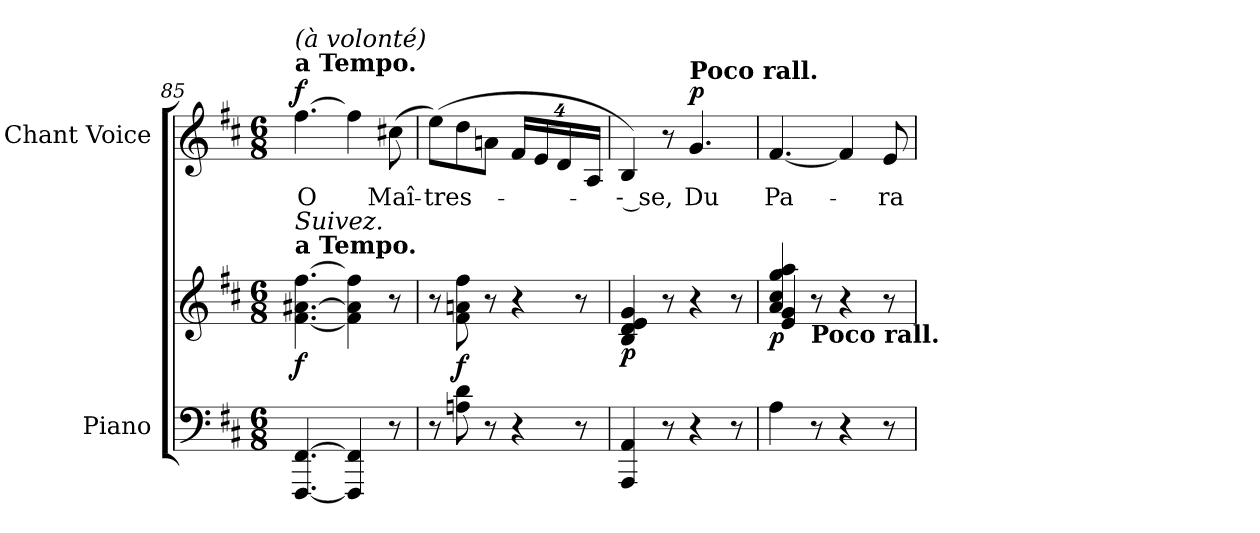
**kern	**kern	**dynam	**kern	**text	**dynam
*part2	*part2	*part2	*part1	*part1	*part1
*staff3	*staff2	*staff2/3	*staff1	*staff1	*staff1
*I"Piano	*	*	*I"Chant Voice	*	*
*I'Pno	*	*	*	*	*
*clefF4	*clefG2	*	*clefG2	*	*
*k[f#c#]	*k[f#c#]	*	*k[f#c#]	*	*
*M6/8	*M6/8	*	*M6/8	*	*
=85	=85	=85	=85	=85	=85
!	!	!	!LO:TX:a:B:t=a Tempo.	!	!
!	!	!	!LO:TX:i:t=(à volonté)	!	!
!	!LO:TX:a:B:t=a Tempo.	!	!	!	!
!	!LO:TX:i:t=Suivez.	!	!	!	!
!	!	!LO:DY:b	!	!	!LO:DY:a
[4.FFF#/ [4.FF#/	[4.f#\ [>4.a#X\ [4.ff#\	f	[4.ff#\	O	f
4FFF#/] 4FF#/]	4f#\] 4a#\] 4ff#\]	.	4ff#\]	.	.
8r	8r	.	(8cc#X\	Maî-	.
=86	=86	=86	=86	=86	=86
8r	8r	.	(8ee\L)	-tres-	.
!	!	!LO:DY:b	!	!	!
8An\ 8d\	8f#\ 8an\ 8ff#\	f	8dd\	.	.
8r	8r	.	8an\J	.	.
*	*	*	*Xbrackettup	*	*
4r	4r	.	32%3f#/L	.	.
.	.	.	32%3e/	.	.
.	.	.	32%3d/	.	.
8r	8r	.	.	.	.
.	.	.	32%3A/J	.	.
=87	=87	=87	=87	=87	=87
!	!	!LO:DY:b	!	!	!
4AAA/ 4AA/	4B/ 4d/ 4e/ 4g/	p	4B/)	-- se,	.
8r	8r	.	8r	.	.
!	!	!	!LO:TX:a:B:t=Poco rall.	!	!
!	!	!	!	!	!LO:DY:a
4r	4r	.	4.g/	Du	p
8r	8r	.	.	.	.
=88	=88	=88	=88	=88	=88
*^	*^	*	*	*	*
!	!	!	!	!LO:DY:b	!	!	!
4ryy	4A\	4a/ 4cc#/ 4gg/ 4aa/	4e/ 4g/	p	[4.f#/	Pa-	.
!	!	!LO:TX:b:B:t=Poco rall.	!	!	!	!	!
8r	2ryy	8r	2ryy	.	.	.	.
4r	.	4r	.	.	4f#/]	.	.
8r	.	8r	.	.	8e/	-ra-	.
*v	*v	*	*	*	*	*	*
*	*v	*v	*	*	*	*
=	=	=	=	=	=
*-	*-	*-	*-	*-	*-
